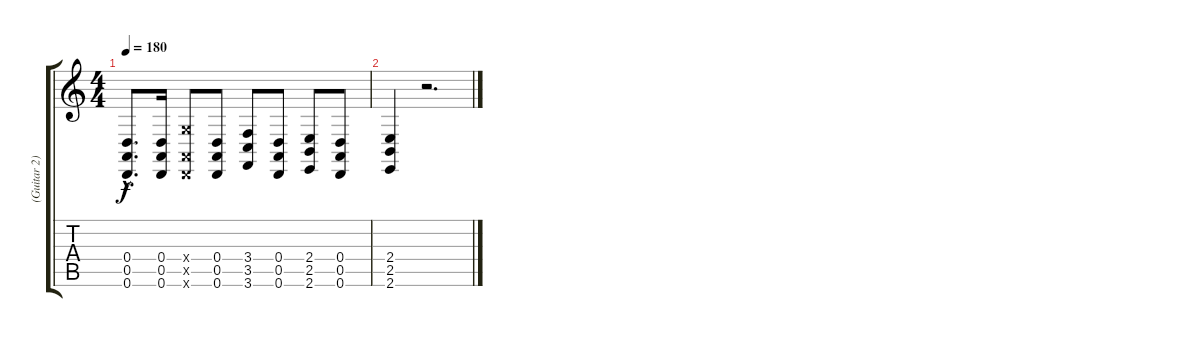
\track ("(Guitar 2)" "(Guitar 2)") {instrument lead2sawtooth}
\staff {score tabs}
\tuning (E4 B3 G3 D3 A2 D2) {hide}
\ts (4 4)
\tempo 180
\clef g2
\ks c
(0.4{hac} 0.5{hac} 0.6{hac}).8{d dy f} (0.4 0.5 0.6).16 (5.4{x} 0.5{x} 0.6{x}).8 (0.4 0.5 0.6).8 (3.4 3.5 3.6).8 (0.4 0.5 0.6).8 (2.4 2.5 2.6).8 (0.4 0.5 0.6).8 |
(2.4 2.5 2.6).4 r.2{d}
